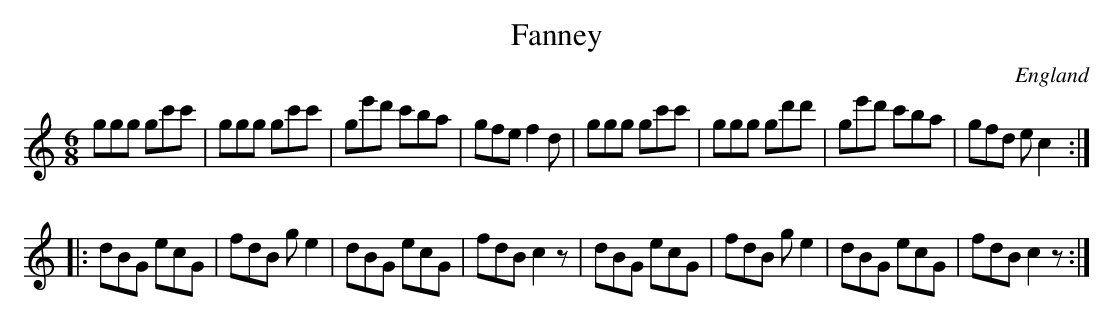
X:1
T:Fanney
L:1/8
M:6/8
O:England
K:C major
ggg gc'c' | ggg gc'c' | ge'd' c'ba | gfe f2d | \
ggg gc'c' | ggg gd'd' | ge'd' c'ba | gfd ec2 ::
dBG ecG | fdB ge2 | dBG ecG | fdB c2z |\
dBG ecG | fdB ge2 | dBG ecG | fdB c2z :|
